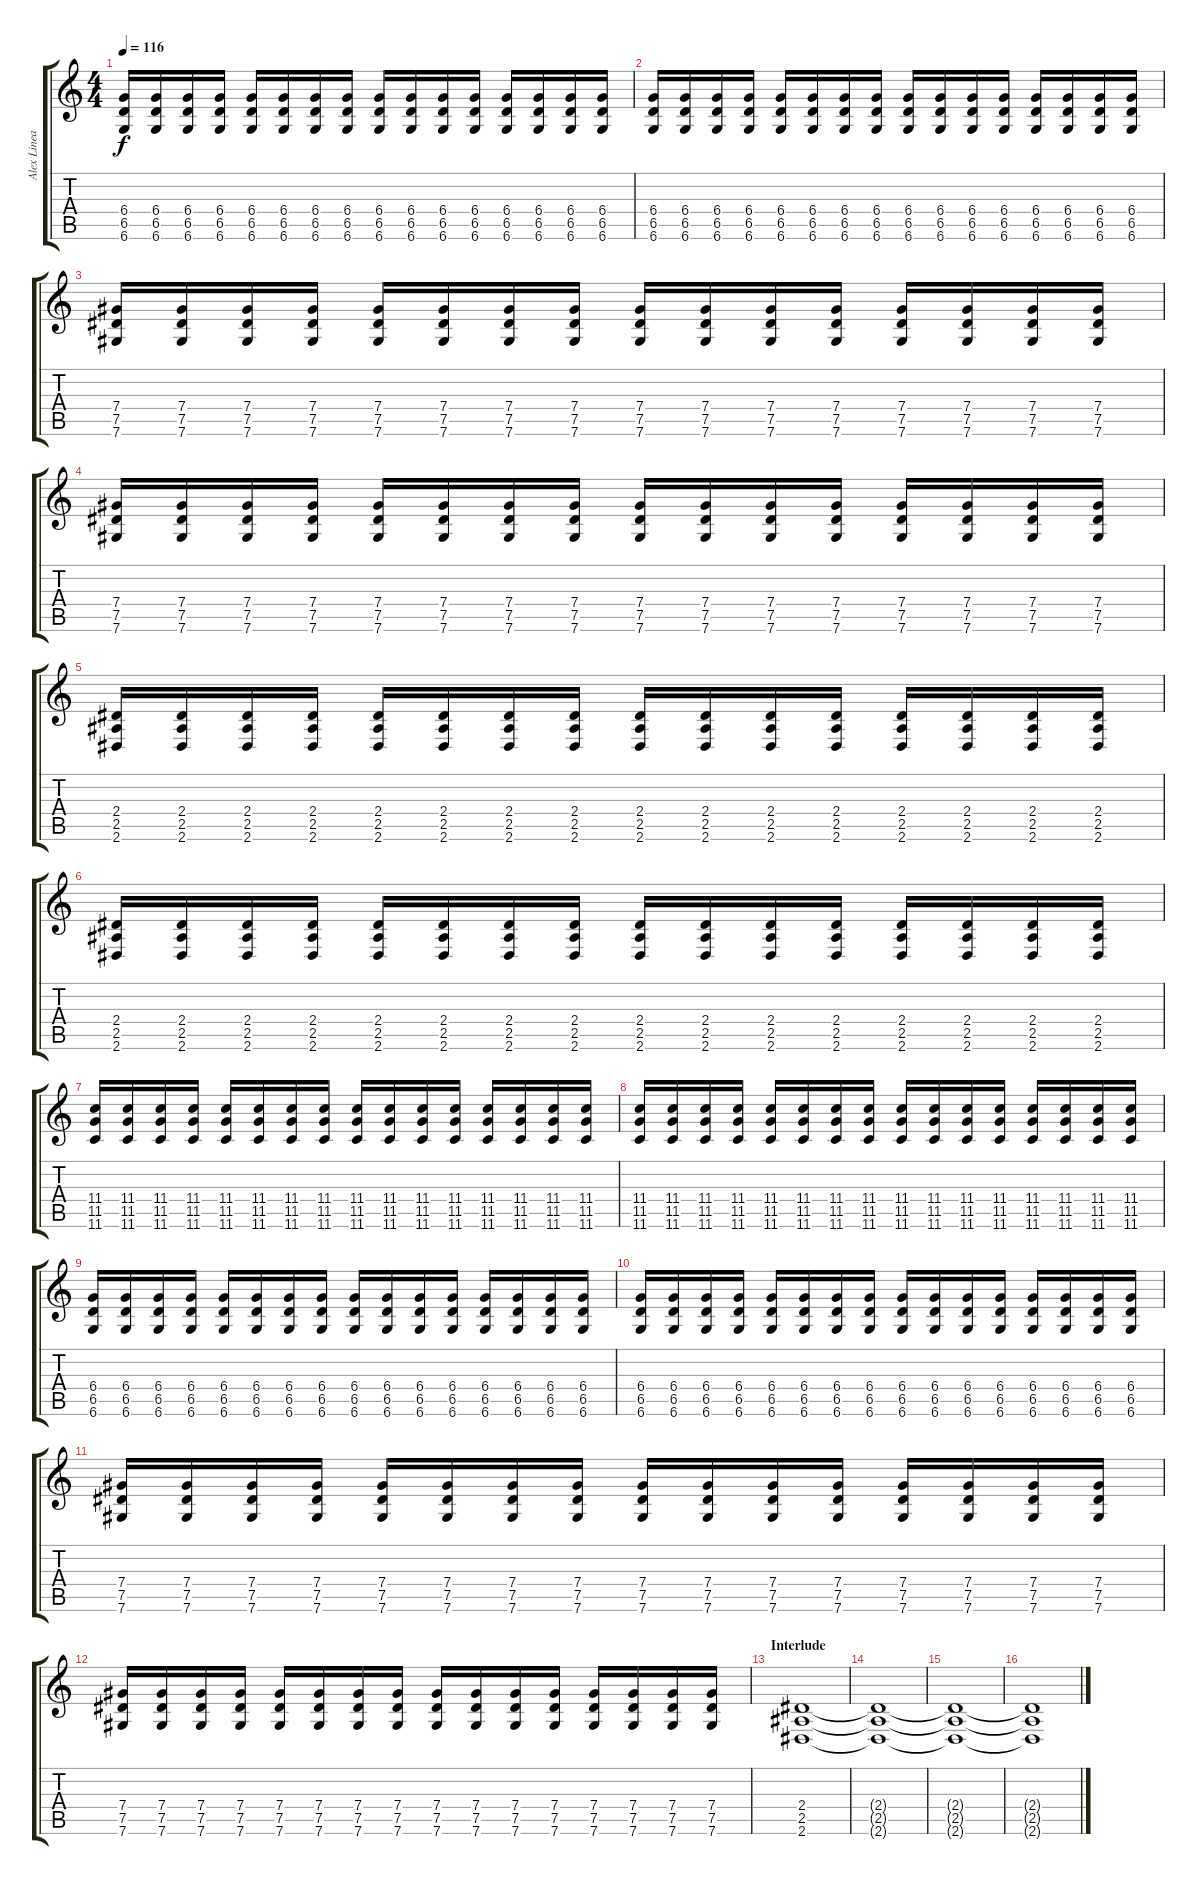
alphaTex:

\track ("Alex Lineares" "Alex Linea") {instrument distortionguitar}
\staff {score tabs}
\tuning (Eb4 Bb3 Gb3 Db3 Ab2 Db2) {hide}
\ts (4 4)
\tempo 116
\clef g2
\ks c
(6.4 6.5 6.6).16{dy f} (6.4 6.5 6.6).16 (6.4 6.5 6.6).16 (6.4 6.5 6.6).16 (6.4 6.5 6.6).16 (6.4 6.5 6.6).16 (6.4 6.5 6.6).16 (6.4 6.5 6.6).16 (6.4 6.5 6.6).16 (6.4 6.5 6.6).16 (6.4 6.5 6.6).16 (6.4 6.5 6.6).16 (6.4 6.5 6.6).16 (6.4 6.5 6.6).16 (6.4 6.5 6.6).16 (6.4 6.5 6.6).16 |
(6.4 6.5 6.6).16 (6.4 6.5 6.6).16 (6.4 6.5 6.6).16 (6.4 6.5 6.6).16 (6.4 6.5 6.6).16 (6.4 6.5 6.6).16 (6.4 6.5 6.6).16 (6.4 6.5 6.6).16 (6.4 6.5 6.6).16 (6.4 6.5 6.6).16 (6.4 6.5 6.6).16 (6.4 6.5 6.6).16 (6.4 6.5 6.6).16 (6.4 6.5 6.6).16 (6.4 6.5 6.6).16 (6.4 6.5 6.6).16 |
(7.4 7.5 7.6).16 (7.4 7.5 7.6).16 (7.4 7.5 7.6).16 (7.4 7.5 7.6).16 (7.4 7.5 7.6).16 (7.4 7.5 7.6).16 (7.4 7.5 7.6).16 (7.4 7.5 7.6).16 (7.4 7.5 7.6).16 (7.4 7.5 7.6).16 (7.4 7.5 7.6).16 (7.4 7.5 7.6).16 (7.4 7.5 7.6).16 (7.4 7.5 7.6).16 (7.4 7.5 7.6).16 (7.4 7.5 7.6).16 |
(7.4 7.5 7.6).16 (7.4 7.5 7.6).16 (7.4 7.5 7.6).16 (7.4 7.5 7.6).16 (7.4 7.5 7.6).16 (7.4 7.5 7.6).16 (7.4 7.5 7.6).16 (7.4 7.5 7.6).16 (7.4 7.5 7.6).16 (7.4 7.5 7.6).16 (7.4 7.5 7.6).16 (7.4 7.5 7.6).16 (7.4 7.5 7.6).16 (7.4 7.5 7.6).16 (7.4 7.5 7.6).16 (7.4 7.5 7.6).16 |
(2.4 2.5 2.6).16 (2.4 2.5 2.6).16 (2.4 2.5 2.6).16 (2.4 2.5 2.6).16 (2.4 2.5 2.6).16 (2.4 2.5 2.6).16 (2.4 2.5 2.6).16 (2.4 2.5 2.6).16 (2.4 2.5 2.6).16 (2.4 2.5 2.6).16 (2.4 2.5 2.6).16 (2.4 2.5 2.6).16 (2.4 2.5 2.6).16 (2.4 2.5 2.6).16 (2.4 2.5 2.6).16 (2.4 2.5 2.6).16 |
(2.4 2.5 2.6).16 (2.4 2.5 2.6).16 (2.4 2.5 2.6).16 (2.4 2.5 2.6).16 (2.4 2.5 2.6).16 (2.4 2.5 2.6).16 (2.4 2.5 2.6).16 (2.4 2.5 2.6).16 (2.4 2.5 2.6).16 (2.4 2.5 2.6).16 (2.4 2.5 2.6).16 (2.4 2.5 2.6).16 (2.4 2.5 2.6).16 (2.4 2.5 2.6).16 (2.4 2.5 2.6).16 (2.4 2.5 2.6).16 |
(11.4 11.5 11.6).16 (11.4 11.5 11.6).16 (11.4 11.5 11.6).16 (11.4 11.5 11.6).16 (11.4 11.5 11.6).16 (11.4 11.5 11.6).16 (11.4 11.5 11.6).16 (11.4 11.5 11.6).16 (11.4 11.5 11.6).16 (11.4 11.5 11.6).16 (11.4 11.5 11.6).16 (11.4 11.5 11.6).16 (11.4 11.5 11.6).16 (11.4 11.5 11.6).16 (11.4 11.5 11.6).16 (11.4 11.5 11.6).16 |
(11.4 11.5 11.6).16 (11.4 11.5 11.6).16 (11.4 11.5 11.6).16 (11.4 11.5 11.6).16 (11.4 11.5 11.6).16 (11.4 11.5 11.6).16 (11.4 11.5 11.6).16 (11.4 11.5 11.6).16 (11.4 11.5 11.6).16 (11.4 11.5 11.6).16 (11.4 11.5 11.6).16 (11.4 11.5 11.6).16 (11.4 11.5 11.6).16 (11.4 11.5 11.6).16 (11.4 11.5 11.6).16 (11.4 11.5 11.6).16 |
(6.4 6.5 6.6).16 (6.4 6.5 6.6).16 (6.4 6.5 6.6).16 (6.4 6.5 6.6).16 (6.4 6.5 6.6).16 (6.4 6.5 6.6).16 (6.4 6.5 6.6).16 (6.4 6.5 6.6).16 (6.4 6.5 6.6).16 (6.4 6.5 6.6).16 (6.4 6.5 6.6).16 (6.4 6.5 6.6).16 (6.4 6.5 6.6).16 (6.4 6.5 6.6).16 (6.4 6.5 6.6).16 (6.4 6.5 6.6).16 |
(6.4 6.5 6.6).16 (6.4 6.5 6.6).16 (6.4 6.5 6.6).16 (6.4 6.5 6.6).16 (6.4 6.5 6.6).16 (6.4 6.5 6.6).16 (6.4 6.5 6.6).16 (6.4 6.5 6.6).16 (6.4 6.5 6.6).16 (6.4 6.5 6.6).16 (6.4 6.5 6.6).16 (6.4 6.5 6.6).16 (6.4 6.5 6.6).16 (6.4 6.5 6.6).16 (6.4 6.5 6.6).16 (6.4 6.5 6.6).16 |
(7.4 7.5 7.6).16 (7.4 7.5 7.6).16 (7.4 7.5 7.6).16 (7.4 7.5 7.6).16 (7.4 7.5 7.6).16 (7.4 7.5 7.6).16 (7.4 7.5 7.6).16 (7.4 7.5 7.6).16 (7.4 7.5 7.6).16 (7.4 7.5 7.6).16 (7.4 7.5 7.6).16 (7.4 7.5 7.6).16 (7.4 7.5 7.6).16 (7.4 7.5 7.6).16 (7.4 7.5 7.6).16 (7.4 7.5 7.6).16 |
(7.4 7.5 7.6).16 (7.4 7.5 7.6).16 (7.4 7.5 7.6).16 (7.4 7.5 7.6).16 (7.4 7.5 7.6).16 (7.4 7.5 7.6).16 (7.4 7.5 7.6).16 (7.4 7.5 7.6).16 (7.4 7.5 7.6).16 (7.4 7.5 7.6).16 (7.4 7.5 7.6).16 (7.4 7.5 7.6).16 (7.4 7.5 7.6).16 (7.4 7.5 7.6).16 (7.4 7.5 7.6).16 (7.4 7.5 7.6).16 |
\section ("" "Interlude")
(2.4 2.5 2.6).1 |
(2.4{t} 2.5{t} 2.6{t}).1 |
(2.4{t} 2.5{t} 2.6{t}).1{volume 7} |
(2.4{t} 2.5{t} 2.6{t}).1
